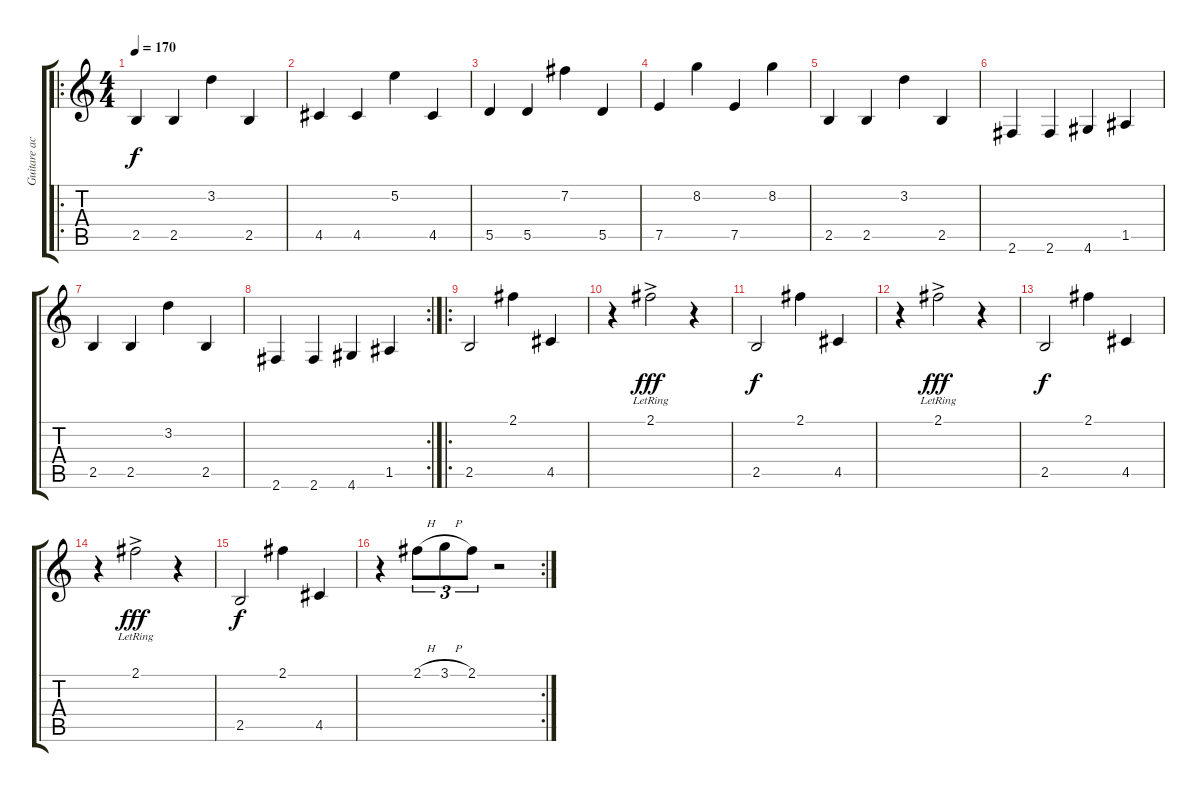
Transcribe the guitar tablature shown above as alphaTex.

\track ("Guitare accoustique" "Guitare ac") {instrument acousticguitarsteel}
\staff {score tabs}
\tuning (E4 B3 G3 D3 A2 E2) {hide}
\ro
\ts (4 4)
\tempo 170
\clef g2
\ks c
2.5.4{dy f} 2.5.4 3.2.4 2.5.4 |
4.5.4 4.5.4 5.2.4 4.5.4 |
5.5.4 5.5.4 7.2.4 5.5.4 |
7.5.4 8.2.4 7.5.4 8.2.4 |
2.5.4 2.5.4 3.2.4 2.5.4 |
2.6.4 2.6.4 4.6.4 1.5.4 |
2.5.4 2.5.4 3.2.4 2.5.4 |
\rc 2
2.6.4 2.6.4 4.6.4 1.5.4 |
\ro
2.5.2 2.1.4 4.5.4 |
r.4 2.1{ac lr}.2{dy fff} r.4 |
2.5.2{dy f} 2.1.4 4.5.4 |
r.4 2.1{ac lr}.2{dy fff} r.4 |
2.5.2{dy f} 2.1.4 4.5.4 |
r.4 2.1{ac lr}.2{dy fff} r.4 |
2.5.2{dy f} 2.1.4 4.5.4 |
\rc 2
r.4 2.1{h}.8{tu (3 2)} 3.1{h}.8{tu (3 2)} 2.1.8{tu (3 2)} r.2
